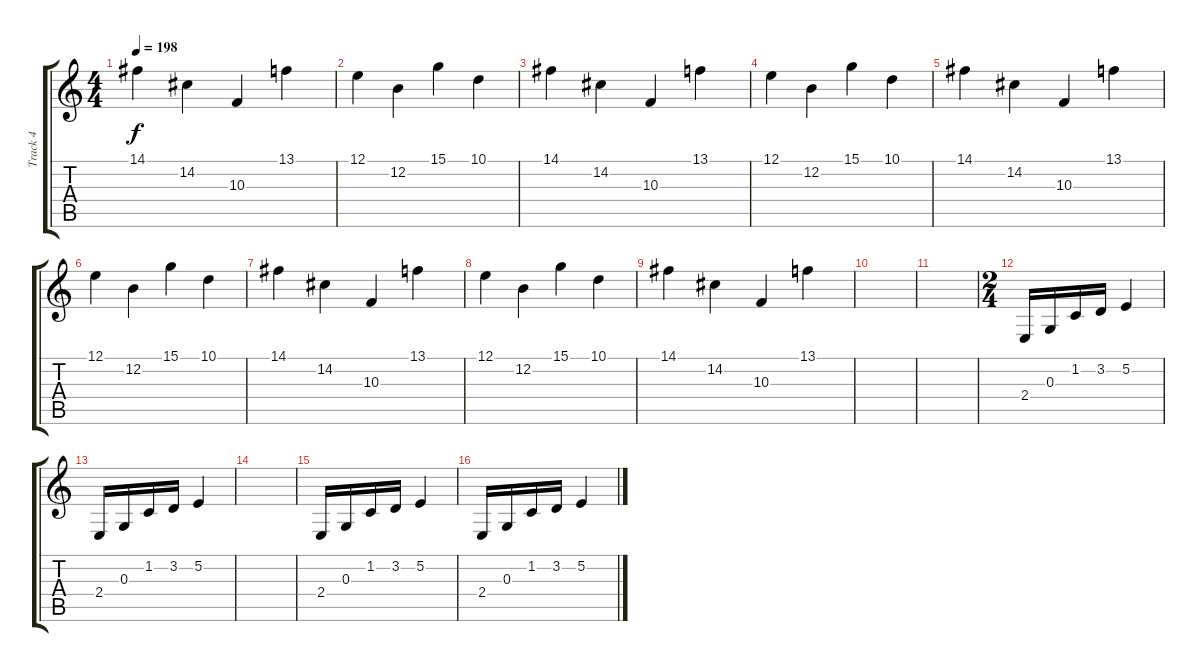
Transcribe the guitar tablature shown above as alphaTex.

\track ("Track 4" "Track 4") {instrument lead2sawtooth}
\staff {score tabs}
\tuning (E4 B3 G3 D3 A2 E2) {hide}
\ts (4 4)
\tempo 198
\clef g2
\ks c
14.1.4{dy f} 14.2.4 10.3.4 13.1.4 |
12.1.4 12.2.4 15.1.4 10.1.4 |
14.1.4 14.2.4 10.3.4 13.1.4 |
12.1.4 12.2.4 15.1.4 10.1.4 |
14.1.4 14.2.4 10.3.4 13.1.4 |
12.1.4 12.2.4 15.1.4 10.1.4 |
14.1.4 14.2.4 10.3.4 13.1.4 |
12.1.4 12.2.4 15.1.4 10.1.4 |
14.1.4 14.2.4 10.3.4 13.1.4 |
|
|
\ts (2 4)
2.4.16 0.3.16 1.2.16 3.2.16 5.2.4 |
2.4.16 0.3.16 1.2.16 3.2.16 5.2.4 |
|
2.4.16 0.3.16 1.2.16 3.2.16 5.2.4 |
2.4.16 0.3.16 1.2.16 3.2.16 5.2.4
